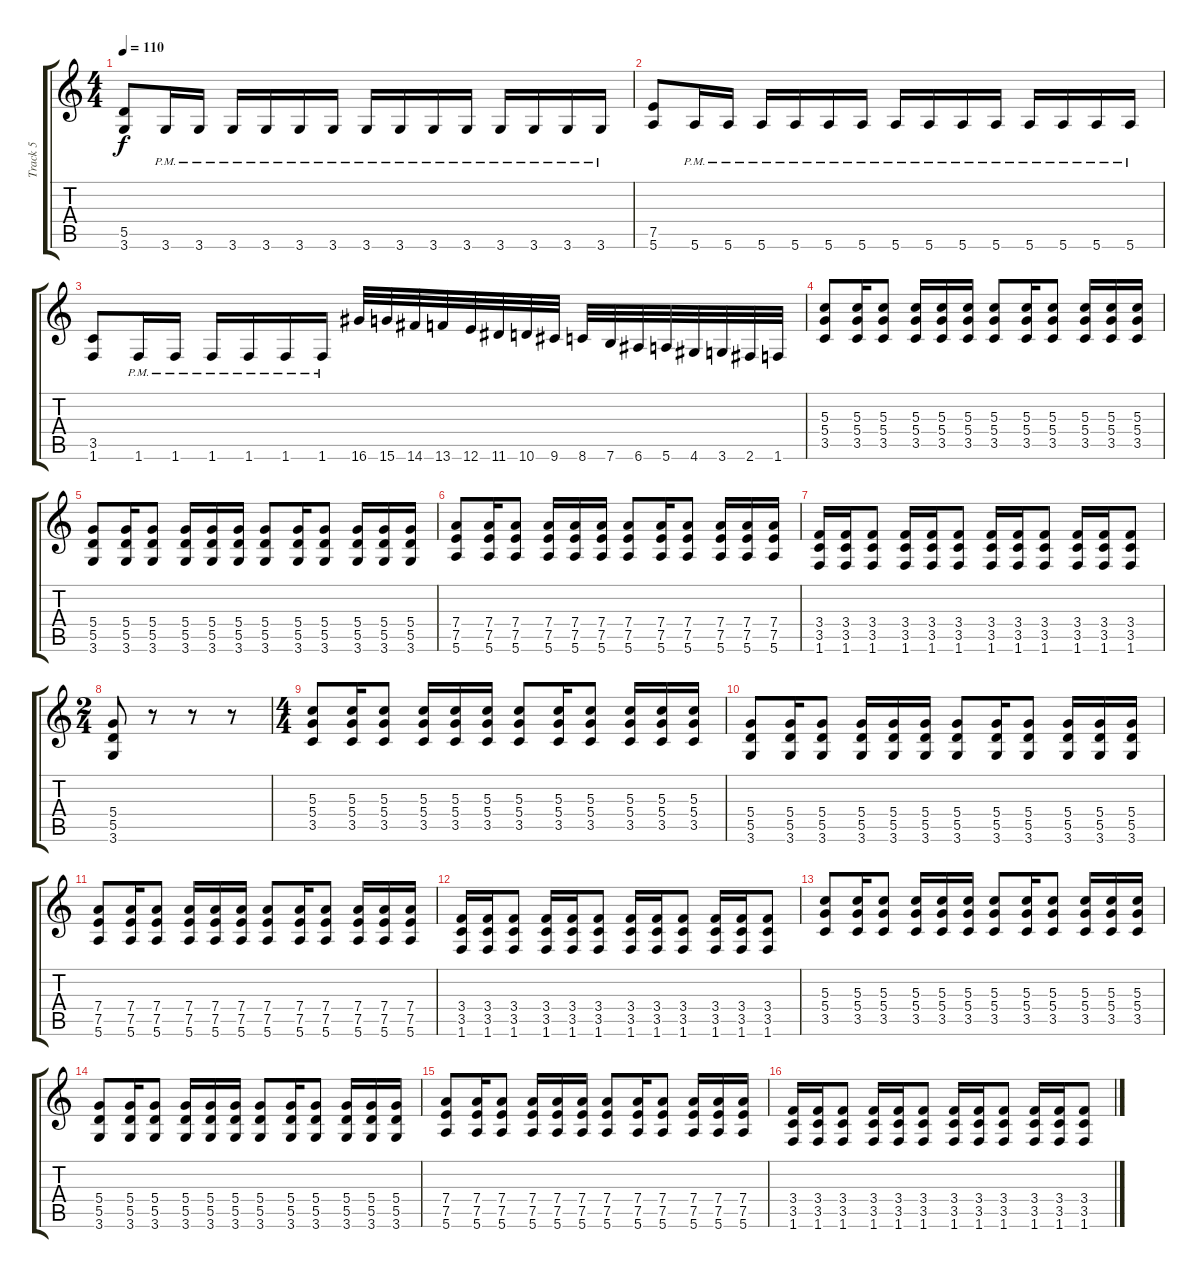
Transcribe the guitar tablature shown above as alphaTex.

\track ("Track 5" "Track 5") {instrument distortionguitar}
\staff {score tabs}
\tuning (E4 B3 G3 D3 A2 E2) {hide}
\ts (4 4)
\tempo 110
\clef g2
\ks c
(5.5 3.6).8{dy f} 3.6{pm}.16 3.6{pm}.16 3.6{pm}.16 3.6{pm}.16 3.6{pm}.16 3.6{pm}.16 3.6{pm}.16 3.6{pm}.16 3.6{pm}.16 3.6{pm}.16 3.6{pm}.16 3.6{pm}.16 3.6{pm}.16 3.6{pm}.16 |
(7.5 5.6).8 5.6{pm}.16 5.6{pm}.16 5.6{pm}.16 5.6{pm}.16 5.6{pm}.16 5.6{pm}.16 5.6{pm}.16 5.6{pm}.16 5.6{pm}.16 5.6{pm}.16 5.6{pm}.16 5.6{pm}.16 5.6{pm}.16 5.6{pm}.16 |
(3.5 1.6).8 1.6{pm}.16 1.6{pm}.16 1.6{pm}.16 1.6{pm}.16 1.6{pm}.16 1.6{pm}.16 16.6.32 15.6.32 14.6.32 13.6.32 12.6.32 11.6.32 10.6.32 9.6.32 8.6.32 7.6.32 6.6.32 5.6.32 4.6.32 3.6.32 2.6.32 1.6.32 |
(5.3 5.4 3.5).8 (5.3 5.4 3.5).16 (5.3 5.4 3.5).8 (5.3 5.4 3.5).16 (5.3 5.4 3.5).16 (5.3 5.4 3.5).16 (5.3 5.4 3.5).8 (5.3 5.4 3.5).16 (5.3 5.4 3.5).8 (5.3 5.4 3.5).16 (5.3 5.4 3.5).16 (5.3 5.4 3.5).16 |
(5.4 5.5 3.6).8 (5.4 5.5 3.6).16 (5.4 5.5 3.6).8 (5.4 5.5 3.6).16 (5.4 5.5 3.6).16 (5.4 5.5 3.6).16 (5.4 5.5 3.6).8 (5.4 5.5 3.6).16 (5.4 5.5 3.6).8 (5.4 5.5 3.6).16 (5.4 5.5 3.6).16 (5.4 5.5 3.6).16 |
(7.4 7.5 5.6).8 (7.4 7.5 5.6).16 (7.4 7.5 5.6).8 (7.4 7.5 5.6).16 (7.4 7.5 5.6).16 (7.4 7.5 5.6).16 (7.4 7.5 5.6).8 (7.4 7.5 5.6).16 (7.4 7.5 5.6).8 (7.4 7.5 5.6).16 (7.4 7.5 5.6).16 (7.4 7.5 5.6).16 |
(3.4 3.5 1.6).16 (3.4 3.5 1.6).16 (3.4 3.5 1.6).8 (3.4 3.5 1.6).16 (3.4 3.5 1.6).16 (3.4 3.5 1.6).8 (3.4 3.5 1.6).16 (3.4 3.5 1.6).16 (3.4 3.5 1.6).8 (3.4 3.5 1.6).16 (3.4 3.5 1.6).16 (3.4 3.5 1.6).8 |
\ts (2 4)
(5.4 5.5 3.6).8 r.8 r.8 r.8 |
\ts (4 4)
(5.3 5.4 3.5).8 (5.3 5.4 3.5).16 (5.3 5.4 3.5).8 (5.3 5.4 3.5).16 (5.3 5.4 3.5).16 (5.3 5.4 3.5).16 (5.3 5.4 3.5).8 (5.3 5.4 3.5).16 (5.3 5.4 3.5).8 (5.3 5.4 3.5).16 (5.3 5.4 3.5).16 (5.3 5.4 3.5).16 |
(5.4 5.5 3.6).8 (5.4 5.5 3.6).16 (5.4 5.5 3.6).8 (5.4 5.5 3.6).16 (5.4 5.5 3.6).16 (5.4 5.5 3.6).16 (5.4 5.5 3.6).8 (5.4 5.5 3.6).16 (5.4 5.5 3.6).8 (5.4 5.5 3.6).16 (5.4 5.5 3.6).16 (5.4 5.5 3.6).16 |
(7.4 7.5 5.6).8 (7.4 7.5 5.6).16 (7.4 7.5 5.6).8 (7.4 7.5 5.6).16 (7.4 7.5 5.6).16 (7.4 7.5 5.6).16 (7.4 7.5 5.6).8 (7.4 7.5 5.6).16 (7.4 7.5 5.6).8 (7.4 7.5 5.6).16 (7.4 7.5 5.6).16 (7.4 7.5 5.6).16 |
(3.4 3.5 1.6).16 (3.4 3.5 1.6).16 (3.4 3.5 1.6).8 (3.4 3.5 1.6).16 (3.4 3.5 1.6).16 (3.4 3.5 1.6).8 (3.4 3.5 1.6).16 (3.4 3.5 1.6).16 (3.4 3.5 1.6).8 (3.4 3.5 1.6).16 (3.4 3.5 1.6).16 (3.4 3.5 1.6).8 |
(5.3 5.4 3.5).8 (5.3 5.4 3.5).16 (5.3 5.4 3.5).8 (5.3 5.4 3.5).16 (5.3 5.4 3.5).16 (5.3 5.4 3.5).16 (5.3 5.4 3.5).8 (5.3 5.4 3.5).16 (5.3 5.4 3.5).8 (5.3 5.4 3.5).16 (5.3 5.4 3.5).16 (5.3 5.4 3.5).16 |
(5.4 5.5 3.6).8 (5.4 5.5 3.6).16 (5.4 5.5 3.6).8 (5.4 5.5 3.6).16 (5.4 5.5 3.6).16 (5.4 5.5 3.6).16 (5.4 5.5 3.6).8 (5.4 5.5 3.6).16 (5.4 5.5 3.6).8 (5.4 5.5 3.6).16 (5.4 5.5 3.6).16 (5.4 5.5 3.6).16 |
(7.4 7.5 5.6).8 (7.4 7.5 5.6).16 (7.4 7.5 5.6).8 (7.4 7.5 5.6).16 (7.4 7.5 5.6).16 (7.4 7.5 5.6).16 (7.4 7.5 5.6).8 (7.4 7.5 5.6).16 (7.4 7.5 5.6).8 (7.4 7.5 5.6).16 (7.4 7.5 5.6).16 (7.4 7.5 5.6).16 |
(3.4 3.5 1.6).16 (3.4 3.5 1.6).16 (3.4 3.5 1.6).8 (3.4 3.5 1.6).16 (3.4 3.5 1.6).16 (3.4 3.5 1.6).8 (3.4 3.5 1.6).16 (3.4 3.5 1.6).16 (3.4 3.5 1.6).8 (3.4 3.5 1.6).16 (3.4 3.5 1.6).16 (3.4 3.5 1.6).8
